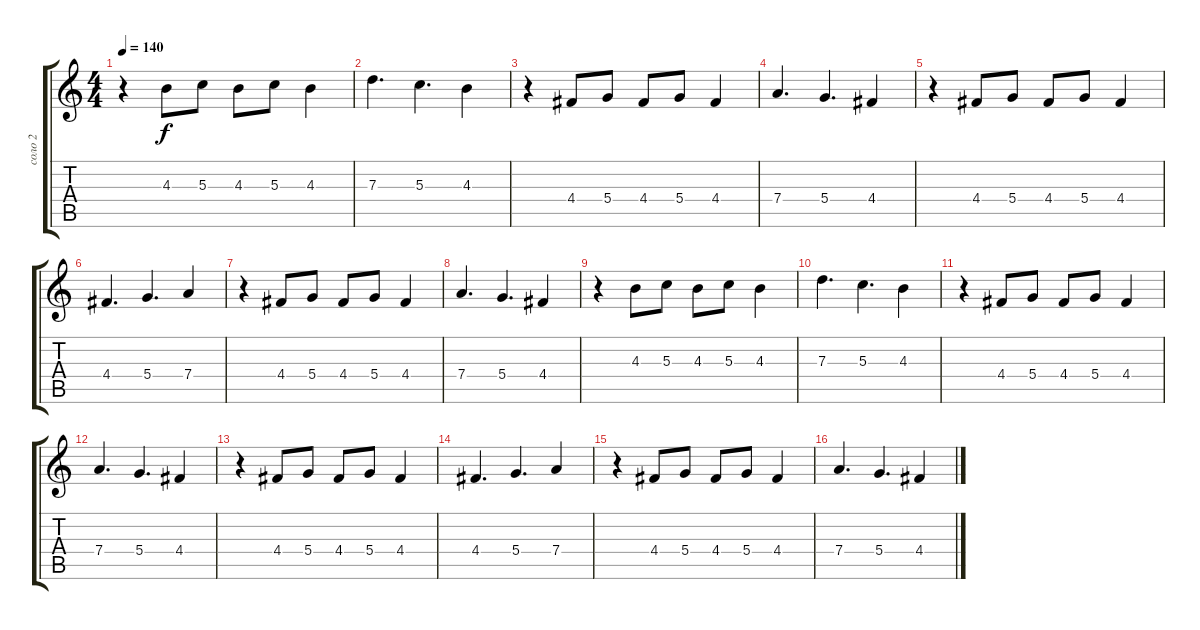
\track ("соло 2" "соло 2") {instrument electricguitarmuted}
\staff {score tabs}
\tuning (E4 B3 G3 D3 A2 E2) {hide}
\ts (4 4)
\tempo 140
\clef g2
\ks c
r.4{dy f} 4.3.8 5.3.8 4.3.8 5.3.8 4.3.4 |
7.3.4{d} 5.3.4{d} 4.3.4 |
r.4 4.4.8 5.4.8 4.4.8 5.4.8 4.4.4 |
7.4.4{d} 5.4.4{d} 4.4.4 |
r.4 4.4.8 5.4.8 4.4.8 5.4.8 4.4.4 |
4.4.4{d} 5.4.4{d} 7.4.4 |
r.4 4.4.8 5.4.8 4.4.8 5.4.8 4.4.4 |
7.4.4{d} 5.4.4{d} 4.4.4 |
r.4 4.3.8 5.3.8 4.3.8 5.3.8 4.3.4 |
7.3.4{d} 5.3.4{d} 4.3.4 |
r.4 4.4.8 5.4.8 4.4.8 5.4.8 4.4.4 |
7.4.4{d} 5.4.4{d} 4.4.4 |
r.4 4.4.8 5.4.8 4.4.8 5.4.8 4.4.4 |
4.4.4{d} 5.4.4{d} 7.4.4 |
r.4 4.4.8 5.4.8 4.4.8 5.4.8 4.4.4 |
7.4.4{d} 5.4.4{d} 4.4.4
